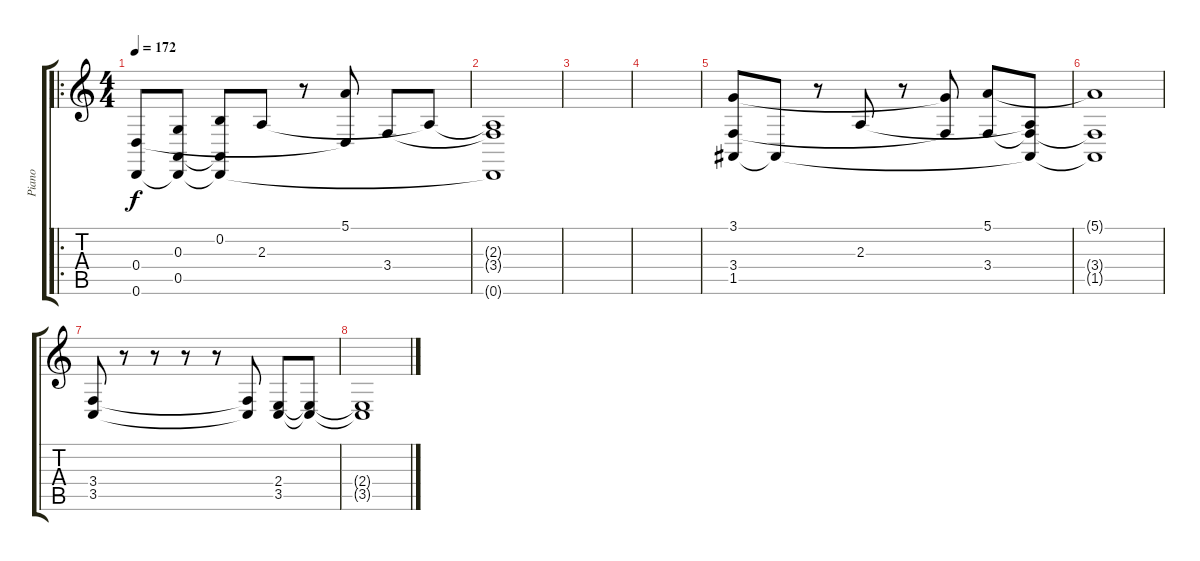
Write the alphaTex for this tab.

\track ("Piano" "Piano") {instrument acousticgrandpiano}
\staff {score tabs}
\tuning (E4 B3 G3 D3 A2 D2) {hide}
\ro
\ts (4 4)
\tempo 172
\clef g2
\ks c
(0.4 0.6).8{dy f} (0.3 0.5 0.6{t}).8 (0.2 0.5{t} 0.6{t}).8 2.3.8 r.8 (5.1 0.4{t}).8 3.4.8 2.3{t}.8 |
(2.3{t} 3.4{t} 0.6{t}).1 |
|
|
(3.1 3.4 1.5).8 1.5{t}.8 r.8 2.3.8 r.8 (3.1{t} 3.4{t}).8 (5.1 3.4).8 (2.3{t} 3.4{t} 1.5{t}).8 |
(5.1{t} 3.4{t} 1.5{t}).1 |
(3.4 3.5).8 r.8 r.8 r.8 r.8 (3.4{t} 3.5{t}).8 (2.4 3.5).8 (2.4{t} 3.5{t}).8 |
(2.4{t} 3.5{t}).1
